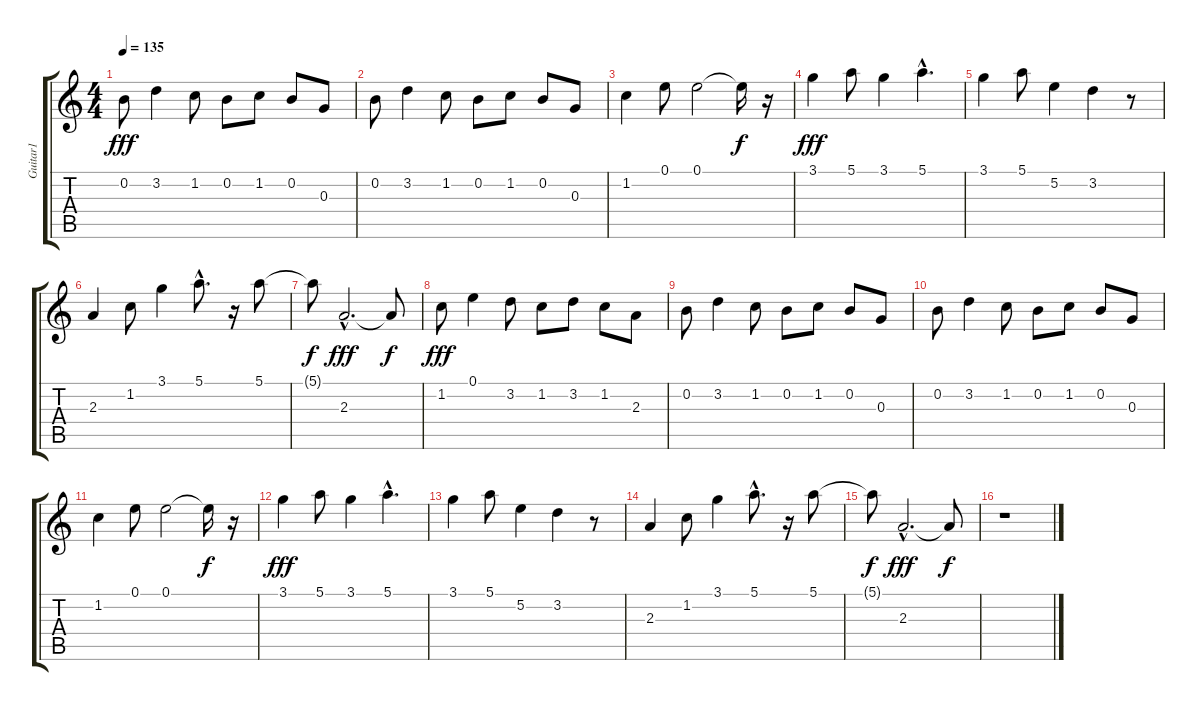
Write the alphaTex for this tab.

\track ("Guitar1" "Guitar1") {instrument overdrivenguitar}
\staff {score tabs}
\tuning (E4 B3 G3 D3 A2 E2) {hide}
\ts (4 4)
\tempo 135
\clef g2
\ks c
0.2.8{dy fff} 3.2.4 1.2.8 0.2.8 1.2.8 0.2.8 0.3.8 |
0.2.8 3.2.4 1.2.8 0.2.8 1.2.8 0.2.8 0.3.8 |
1.2.4 0.1.8 0.1.2 0.1{t}.16{dy f} r.16 |
3.1.4{dy fff} 5.1.8 3.1.4 5.1{hac}.4{d} |
3.1.4 5.1.8 5.2.4 3.2.4 r.8 |
2.3.4 1.2.8 3.1.4 5.1{hac}.8{d} r.16 5.1.8 |
5.1{t}.8{dy f} 2.3{hac}.2{d dy fff} 2.3{t}.8{dy f} |
1.2.8{dy fff volume 9 instrument overdrivenguitar} 0.1.4 3.2.8 1.2.8 3.2.8 1.2.8 2.3.8 |
0.2.8 3.2.4 1.2.8 0.2.8 1.2.8 0.2.8 0.3.8 |
0.2.8 3.2.4 1.2.8 0.2.8 1.2.8 0.2.8 0.3.8 |
1.2.4 0.1.8 0.1.2 0.1{t}.16{dy f} r.16 |
3.1.4{dy fff} 5.1.8 3.1.4 5.1{hac}.4{d} |
3.1.4 5.1.8 5.2.4 3.2.4 r.8 |
2.3.4 1.2.8 3.1.4 5.1{hac}.8{d} r.16 5.1.8 |
5.1{t}.8{dy f} 2.3{hac}.2{d dy fff} 2.3{t}.8{dy f} |
r.1
